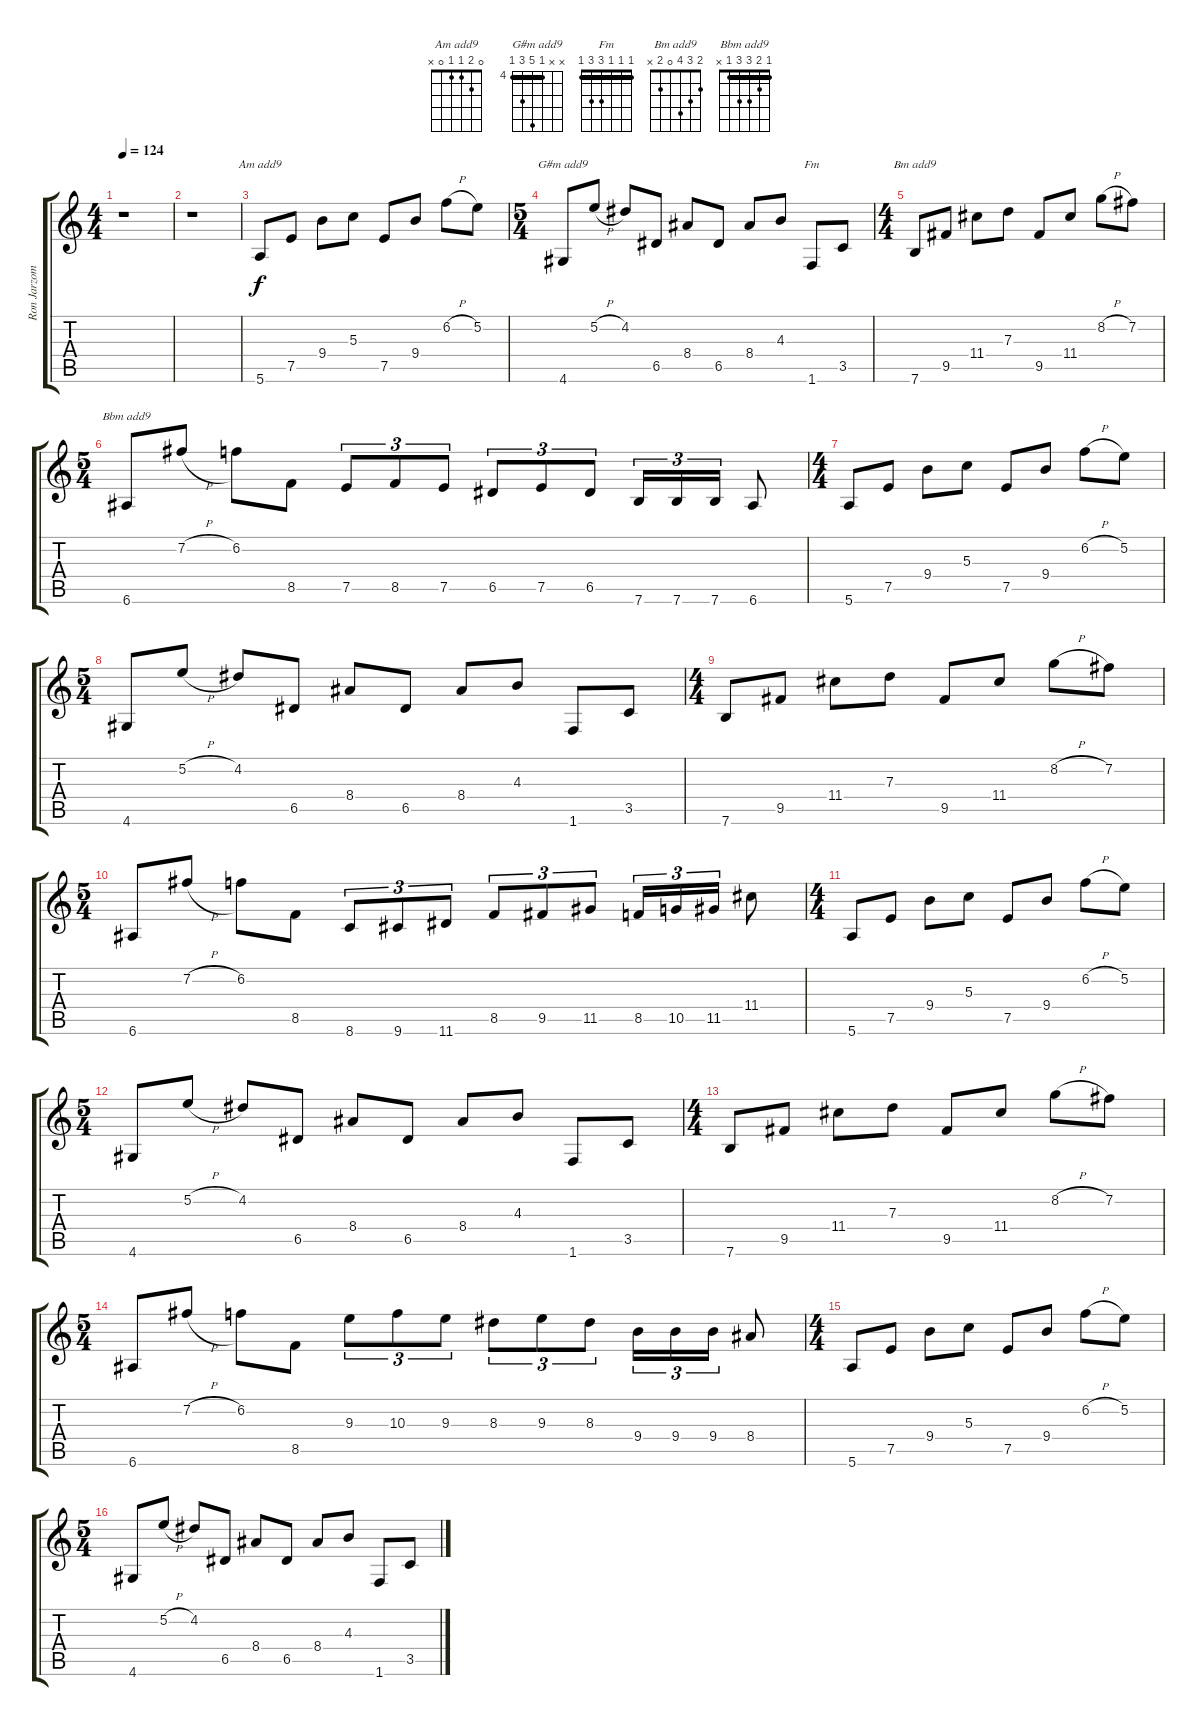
\track ("Ron Jarzombek (Lead)" "Ron Jarzom") {instrument overdrivenguitar}
\staff {score tabs}
\tuning (E4 B3 G3 D3 A2 E2) {hide}
\chord ("Am add9" 0 2 1 1 0 x)
\chord ("G#m add9" x x 4 8 6 4) {firstfret 4 barre 4}
\chord ("Fm" 1 1 1 3 3 1) {barre 1}
\chord ("Bm add9" 2 3 4 0 2 x)
\chord ("Bbm add9" 1 2 3 3 1 x) {barre 1}
\ts (4 4)
\tempo 124
\clef g2
\ks c
r.1{dy f} |
r.1 |
5.6.8{ch "Am add9"} 7.5.8 9.4.8 5.3.8 7.5.8 9.4.8 6.2{h}.8 5.2.8 |
\ts (5 4)
4.6.8{ch "G#m add9"} 5.2{h}.8 4.2.8 6.5.8 8.4.8 6.5.8 8.4.8 4.3.8 1.6.8{ch "Fm"} 3.5.8 |
\ts (4 4)
7.6.8{ch "Bm add9"} 9.5.8 11.4.8 7.3.8 9.5.8 11.4.8 8.2{h}.8 7.2.8 |
\ts (5 4)
6.6.8{ch "Bbm add9"} 7.2{h}.8 6.2.8 8.5.8 7.5.8{tu (3 2)} 8.5.8{tu (3 2)} 7.5.8{tu (3 2)} 6.5.8{tu (3 2)} 7.5.8{tu (3 2)} 6.5.8{tu (3 2)} 7.6.16{tu (3 2)} 7.6.16{tu (3 2)} 7.6.16{tu (3 2)} 6.6.8 |
\ts (4 4)
5.6.8 7.5.8 9.4.8 5.3.8 7.5.8 9.4.8 6.2{h}.8 5.2.8 |
\ts (5 4)
4.6.8 5.2{h}.8 4.2.8 6.5.8 8.4.8 6.5.8 8.4.8 4.3.8 1.6.8 3.5.8 |
\ts (4 4)
7.6.8 9.5.8 11.4.8 7.3.8 9.5.8 11.4.8 8.2{h}.8 7.2.8 |
\ts (5 4)
6.6.8 7.2{h}.8 6.2.8 8.5.8 8.6.8{tu (3 2)} 9.6.8{tu (3 2)} 11.6.8{tu (3 2)} 8.5.8{tu (3 2)} 9.5.8{tu (3 2)} 11.5.8{tu (3 2)} 8.5.16{tu (3 2)} 10.5.16{tu (3 2)} 11.5.16{tu (3 2)} 11.4.8 |
\ts (4 4)
5.6.8 7.5.8 9.4.8 5.3.8 7.5.8 9.4.8 6.2{h}.8 5.2.8 |
\ts (5 4)
4.6.8 5.2{h}.8 4.2.8 6.5.8 8.4.8 6.5.8 8.4.8 4.3.8 1.6.8 3.5.8 |
\ts (4 4)
7.6.8 9.5.8 11.4.8 7.3.8 9.5.8 11.4.8 8.2{h}.8 7.2.8 |
\ts (5 4)
6.6.8 7.2{h}.8 6.2.8 8.5.8 9.3.8{tu (3 2)} 10.3.8{tu (3 2)} 9.3.8{tu (3 2)} 8.3.8{tu (3 2)} 9.3.8{tu (3 2)} 8.3.8{tu (3 2)} 9.4.16{tu (3 2)} 9.4.16{tu (3 2)} 9.4.16{tu (3 2)} 8.4.8 |
\ts (4 4)
5.6.8 7.5.8 9.4.8 5.3.8 7.5.8 9.4.8 6.2{h}.8 5.2.8 |
\ts (5 4)
4.6.8 5.2{h}.8 4.2.8 6.5.8 8.4.8 6.5.8 8.4.8 4.3.8 1.6.8 3.5.8
